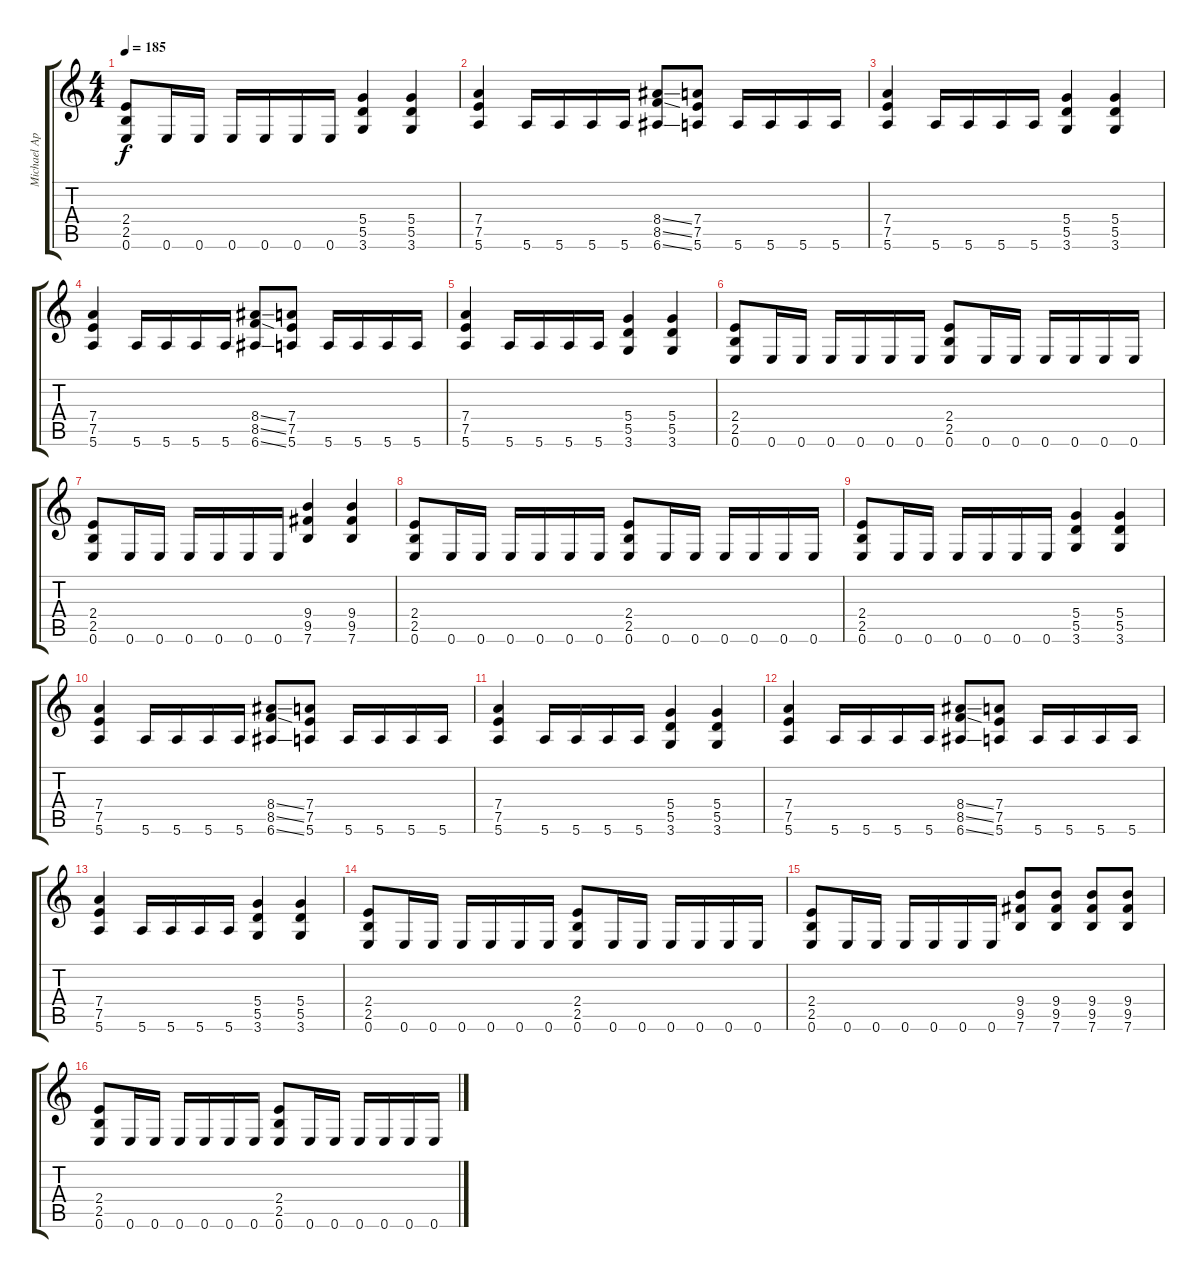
\track ("Michael Apofis" "Michael Ap") {instrument overdrivenguitar}
\staff {score tabs}
\tuning (E4 B3 G3 D3 A2 E2) {hide}
\ts (4 4)
\tempo 185
\clef g2
\ks c
(2.4 2.5 0.6).8{dy f} 0.6.16 0.6.16 0.6.16 0.6.16 0.6.16 0.6.16 (5.4 5.5 3.6).4 (5.4 5.5 3.6).4 |
(7.4 7.5 5.6).4 5.6.16 5.6.16 5.6.16 5.6.16 (8.4{ss} 8.5{ss} 6.6{ss}).8 (7.4 7.5 5.6).8 5.6.16 5.6.16 5.6.16 5.6.16 |
(7.4 7.5 5.6).4 5.6.16 5.6.16 5.6.16 5.6.16 (5.4 5.5 3.6).4 (5.4 5.5 3.6).4 |
(7.4 7.5 5.6).4 5.6.16 5.6.16 5.6.16 5.6.16 (8.4{ss} 8.5{ss} 6.6{ss}).8 (7.4 7.5 5.6).8 5.6.16 5.6.16 5.6.16 5.6.16 |
(7.4 7.5 5.6).4 5.6.16 5.6.16 5.6.16 5.6.16 (5.4 5.5 3.6).4 (5.4 5.5 3.6).4 |
(2.4 2.5 0.6).8 0.6.16 0.6.16 0.6.16 0.6.16 0.6.16 0.6.16 (2.4 2.5 0.6).8 0.6.16 0.6.16 0.6.16 0.6.16 0.6.16 0.6.16 |
(2.4 2.5 0.6).8 0.6.16 0.6.16 0.6.16 0.6.16 0.6.16 0.6.16 (9.4 9.5 7.6).4 (9.4 9.5 7.6).4 |
(2.4 2.5 0.6).8 0.6.16 0.6.16 0.6.16 0.6.16 0.6.16 0.6.16 (2.4 2.5 0.6).8 0.6.16 0.6.16 0.6.16 0.6.16 0.6.16 0.6.16 |
(2.4 2.5 0.6).8 0.6.16 0.6.16 0.6.16 0.6.16 0.6.16 0.6.16 (5.4 5.5 3.6).4 (5.4 5.5 3.6).4 |
(7.4 7.5 5.6).4 5.6.16 5.6.16 5.6.16 5.6.16 (8.4{ss} 8.5{ss} 6.6{ss}).8 (7.4 7.5 5.6).8 5.6.16 5.6.16 5.6.16 5.6.16 |
(7.4 7.5 5.6).4 5.6.16 5.6.16 5.6.16 5.6.16 (5.4 5.5 3.6).4 (5.4 5.5 3.6).4 |
(7.4 7.5 5.6).4 5.6.16 5.6.16 5.6.16 5.6.16 (8.4{ss} 8.5{ss} 6.6{ss}).8 (7.4 7.5 5.6).8 5.6.16 5.6.16 5.6.16 5.6.16 |
(7.4 7.5 5.6).4 5.6.16 5.6.16 5.6.16 5.6.16 (5.4 5.5 3.6).4 (5.4 5.5 3.6).4 |
(2.4 2.5 0.6).8 0.6.16 0.6.16 0.6.16 0.6.16 0.6.16 0.6.16 (2.4 2.5 0.6).8 0.6.16 0.6.16 0.6.16 0.6.16 0.6.16 0.6.16 |
(2.4 2.5 0.6).8 0.6.16 0.6.16 0.6.16 0.6.16 0.6.16 0.6.16 (9.4 9.5 7.6).8 (9.4 9.5 7.6).8 (9.4 9.5 7.6).8 (9.4 9.5 7.6).8 |
(2.4 2.5 0.6).8 0.6.16 0.6.16 0.6.16 0.6.16 0.6.16 0.6.16 (2.4 2.5 0.6).8 0.6.16 0.6.16 0.6.16 0.6.16 0.6.16 0.6.16
